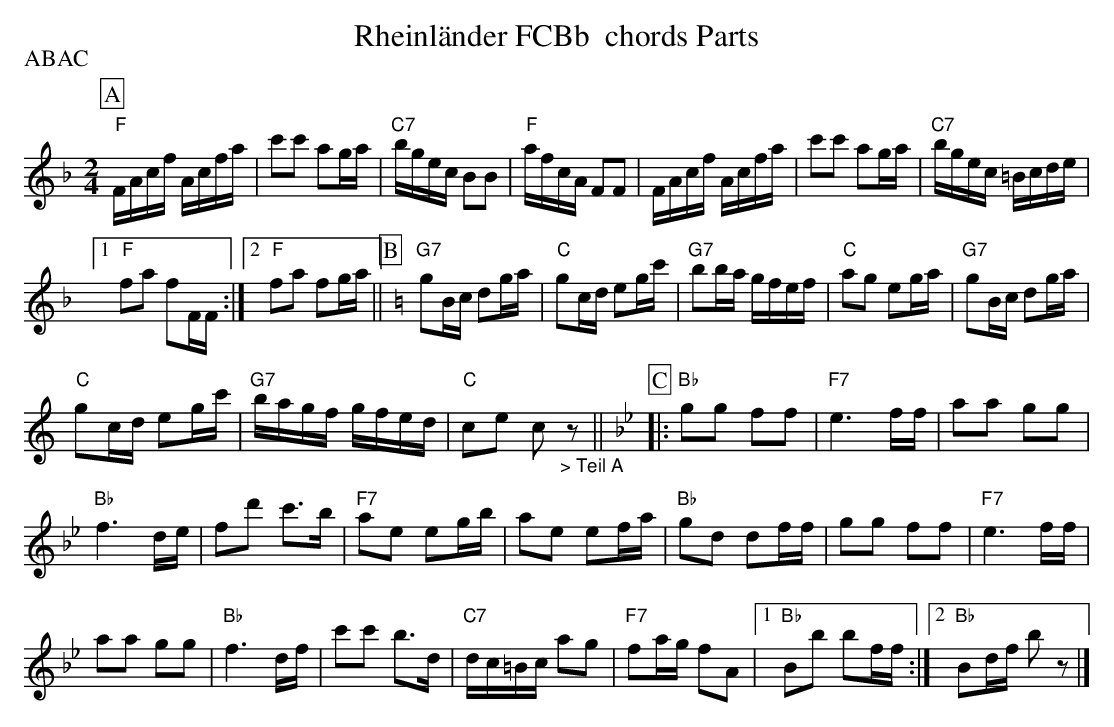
X:1
T: Rheinl\"ander FCBb  chords Parts
M:2/4
L:1/16
P:ABAC
K:F %%MIDI gchordon
[P:A] "F"FAcf Acfa | c'2c'2 a2ga | "C7"bgec B2B2 | "F"afcA F2F2 | FAcf Acfa | c'2c'2 a2ga | "C7"bgec =Bcde |1
"F"f2a2 f2FF :|2 "F"f2a2 f2ga ||[P:B]  [K:C] "G7"g2Bc d2ga | "C"g2cd e2gc' | "G7"b2ba gfef | "C"a2g2 e2ga | "G7"g2Bc d2ga |
"C"g2cd e2gc' | "G7"bagf gfed | "C"c2e2 c2"_> Teil A"z2 || [K:Bb] [L:1/8] [P:C]  |: "Bb"gg ff | "F7"e3f/f/ | aa gg |
"Bb"f3d/e/ | fd' c'>b | "F7"ae eg/b/ | ae ef/a/ | "Bb"gd df/f/ | gg ff | "F7"e3f/f/ |
aa gg | "Bb"f3d/f/ | c'c' b>d | "C7"d/c/=B/c/ ag | "F7"fa/g/ fA |1 "Bb"Bb bf/f/ :|2 "Bb"Bd/f/ bz |]
